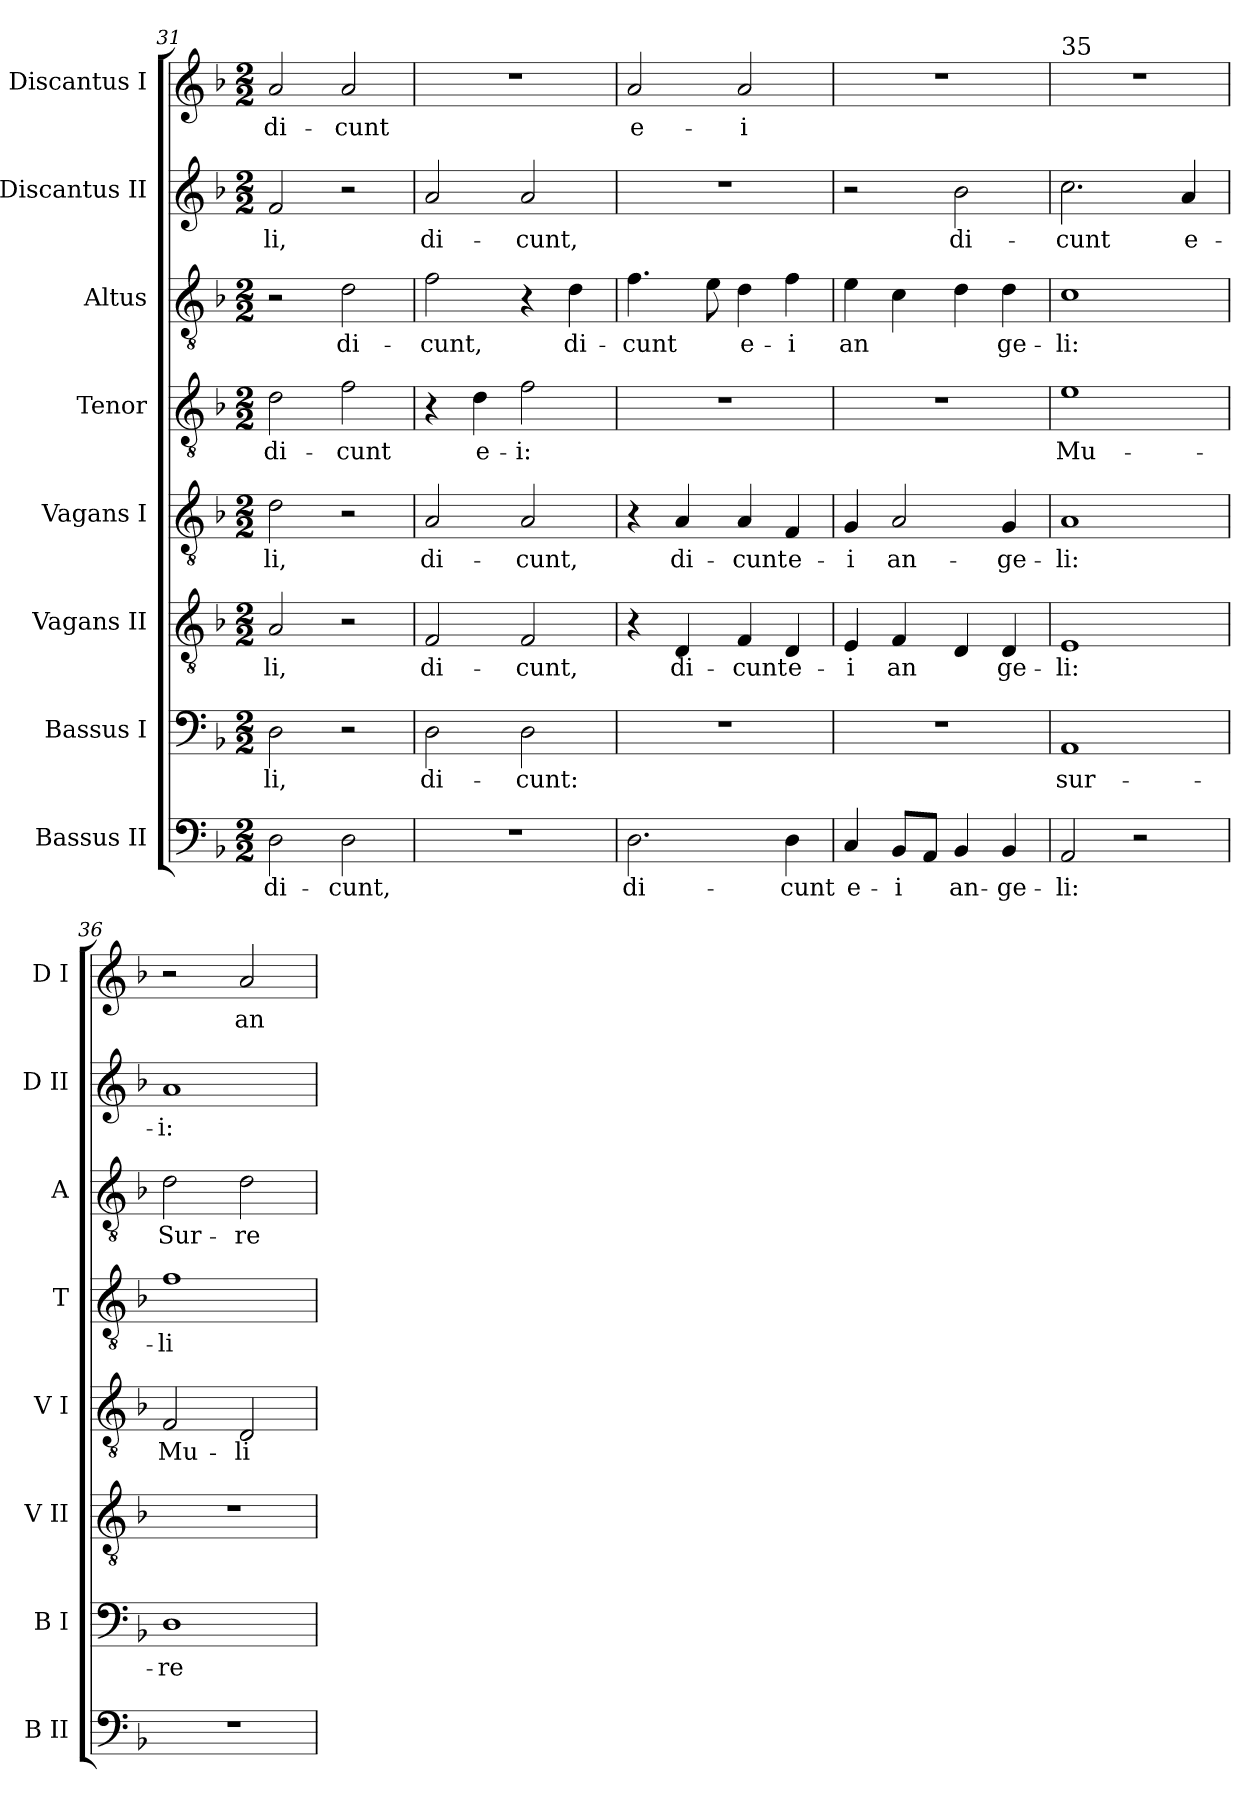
**kern	**text	**kern	**text	**kern	**text	**kern	**text	**kern	**text	**kern	**text	**kern	**text	**kern	**text
*part8	*part8	*part7	*part7	*part6	*part6	*part5	*part5	*part4	*part4	*part3	*part3	*part2	*part2	*part1	*part1
*staff8	*staff8	*staff7	*staff7	*staff6	*staff6	*staff5	*staff5	*staff4	*staff4	*staff3	*staff3	*staff2	*staff2	*staff1	*staff1
*I"Bassus II	*	*I"Bassus I	*	*I"Vagans II	*	*I"Vagans I	*	*I"Tenor	*	*I"Altus	*	*I"Discantus II	*	*I"Discantus I	*
*I'B II	*	*I'B I	*	*I'V II	*	*I'V I	*	*I'T	*	*I'A	*	*I'D II	*	*I'D I	*
*clefF4	*	*clefF4	*	*clefGv2	*	*clefGv2	*	*clefGv2	*	*clefGv2	*	*clefG2	*	*clefG2	*
*k[b-]	*	*k[b-]	*	*k[b-]	*	*k[b-]	*	*k[b-]	*	*k[b-]	*	*k[b-]	*	*k[b-]	*
*F:	*	*F:	*	*F:	*	*F:	*	*F:	*	*F:	*	*F:	*	*F:	*
*M2/2	*	*M2/2	*	*M2/2	*	*M2/2	*	*M2/2	*	*M2/2	*	*M2/2	*	*M2/2	*
=31	=31	=31	=31	=31	=31	=31	=31	=31	=31	=31	=31	=31	=31	=31	=31
2D\	di-	2D\	-li,	2A/	-li,	2d\	-li,	2d\	di-	2r	.	2f/	-li,	2a/	di-
2D\	-cunt,	2r	.	2r	.	2r	.	2f\	-cunt	2d\	di-	2r	.	2a/	-cunt
=32	=32	=32	=32	=32	=32	=32	=32	=32	=32	=32	=32	=32	=32	=32	=32
1r	.	2D\	di-	2F/	di-	2A/	di-	4r	.	2f\	-cunt,	2a/	di-	1r	.
.	.	.	.	.	.	.	.	4d\	e-	.	.	.	.	.	.
.	.	2D\	-cunt:	2F/	-cunt,	2A/	-cunt,	2f\	-i:	4r	.	2a/	-cunt,	.	.
.	.	.	.	.	.	.	.	.	.	4d\	di-	.	.	.	.
=33	=33	=33	=33	=33	=33	=33	=33	=33	=33	=33	=33	=33	=33	=33	=33
2.D\	di-	1r	.	4r	.	4r	.	1r	.	4.f\	-cunt	1r	.	2a/	e-
.	.	.	.	4D/	di-	4A/	di-	.	.	.	.	.	.	.	.
.	.	.	.	.	.	.	.	.	.	8e\	.	.	.	.	.
.	.	.	.	4F/	-cunt	4A/	-cunt	.	.	4d\	e-	.	.	2a/	-i
4D\	-cunt	.	.	4D/	e-	4F/	e-	.	.	4f\	-i	.	.	.	.
=34	=34	=34	=34	=34	=34	=34	=34	=34	=34	=34	=34	=34	=34	=34	=34
4C/	e-	1r	.	4E/	-i	4G/	-i	1r	.	4e\	an	2r	.	1r	.
8BB-/L	-i	.	.	4F/	an	2A/	an-	.	.	4c\	­	.	.	.	.
8AA/J	.	.	.	.	.	.	.	.	.	.	.	.	.	.	.
4BB-/	an-	.	.	4D/	­	.	.	.	.	4d\	­	2b-\	di-	.	.
4BB-/	-ge-	.	.	4D/	ge-	4G/	-ge-	.	.	4d\	ge-	.	.	.	.
=35	=35	=35	=35	=35	=35	=35	=35	=35	=35	=35	=35	=35	=35	=35	=35
!	!	!	!	!	!	!	!	!	!	!	!	!	!	!LO:TX:a:t=35	!
2AA/	-li:	1AA	sur-	1E	-li:	1A	-li:	1e	Mu-	1c	-li:	2.cc\	-cunt	1r	.
2r	.	.	.	.	.	.	.	.	.	.	.	.	.	.	.
.	.	.	.	.	.	.	.	.	.	.	.	4a/	e-	.	.
!!LO:LB:g=z
=36	=36	=36	=36	=36	=36	=36	=36	=36	=36	=36	=36	=36	=36	=36	=36
1r	.	1D	-re-	1r	.	2F/	Mu-	1f	-li-	2d\	Sur-	1a	-i:	2r	.
.	.	.	.	.	.	2D/	-li-	.	.	2d\	-re-	.	.	2a/	an-
=	=	=	=	=	=	=	=	=	=	=	=	=	=	=	=
*-	*-	*-	*-	*-	*-	*-	*-	*-	*-	*-	*-	*-	*-	*-	*-
